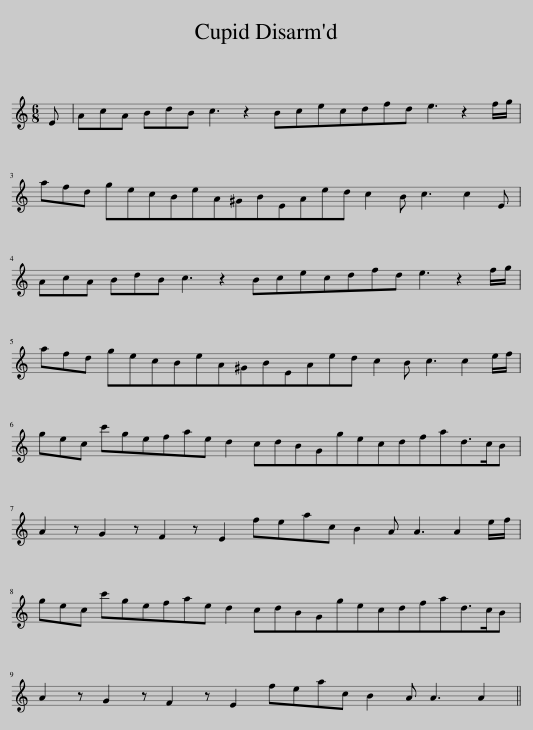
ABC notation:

X:1
L:1/8
M:6/8
I:linebreak $
K:C
V:1 treble
V:1
 E | AcA BdB c3 z2 Bcecdfd e3 z2 f/g/ |$ afd gecBeA^GBEAed c2 B c3 c2 E |$ AcA BdB c3 z2 Bcecdfd e3 z2 f/g/ |$ afd gecBeA^GBEAed c2 B c3 c2 e/f/ |$ %5
 gec c'gefae d2 cdBGgecdfad>cB |$ A2 z G2 z F2 z E2 feac B2 A A3 A2 e/f/ |$ gec c'gefae d2 cdBGgecdfad>cB |$ A2 z G2 z F2 z E2 feac B2 A A3 A2 || %9
